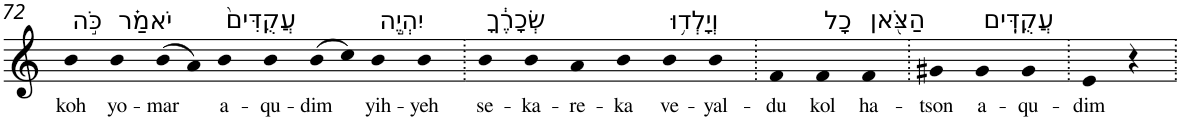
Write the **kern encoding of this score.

**kern	**text
*part1	*part1
*staff1	*staff1
*I"Piano	*
*I'Pno	*
!!LO:PB:g=z
*clefG2	*
*k[]	*
=72	=72
!LO:TX:a:t=כֹּ֣ה	!
!	!LO:LY:b
4b	koh
!LO:TX:a:t=יֹאמַ֗ר	!
!	!LO:LY:b
4b	yo-
!	!LO:LY:b
(>8b	-mar
8a)	.
!LO:TX:a:t=עֲקֻדִּים֙	!
!	!LO:LY:b
4b	a-
!	!LO:LY:b
4b	-qu-
!	!LO:LY:b
(>8b	-dim
8cc)	.
!LO:TX:a:t=יִהְיֶ֣ה	!
!	!LO:LY:b
4b	yih-
!	!LO:LY:b
4b	-yeh
=73.	=73.
!LO:TX:a:t=שְׂכָרֶ֔ךָ	!
!	!LO:LY:b
4b	se-
!	!LO:LY:b
4b	-ka-
!	!LO:LY:b
4a	-re-
!	!LO:LY:b
4b	-ka
!LO:TX:a:t=וְיָלְד֥וּ	!
!	!LO:LY:b
4b	ve-
!	!LO:LY:b
4b	-yal-
=74.	=74.
!	!LO:LY:b
4f	-du
!LO:TX:a:t=כָל	!
!	!LO:LY:b
4f	kol
!LO:TX:a:t=הַצֹּ֖אן	!
!	!LO:LY:b
4f	ha-
=75.	=75.
!	!LO:LY:b
4g#X	-tson
!LO:TX:a:t=עֲקֻדִּֽים	!
!	!LO:LY:b
4g#	a-
!	!LO:LY:b
4g#	-qu-
=76.	=76.
!	!LO:LY:b
4e	-dim
4r	.
=.	=.
*-	*-
